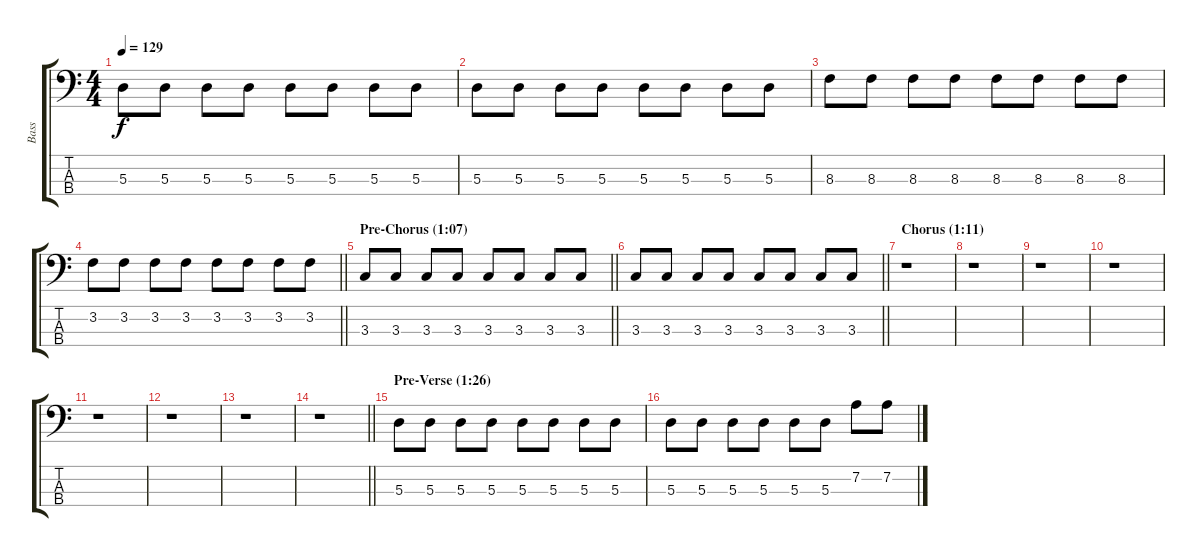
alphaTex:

\track ("Bass" "Bass") {instrument electricbassfinger}
\staff {score tabs}
\tuning (G2 D2 A1 E1) {hide}
\ts (4 4)
\tempo 129
\clef f4
\ks c
5.3.8{dy f} 5.3.8 5.3.8 5.3.8 5.3.8 5.3.8 5.3.8 5.3.8 |
5.3.8 5.3.8 5.3.8 5.3.8 5.3.8 5.3.8 5.3.8 5.3.8 |
8.3.8 8.3.8 8.3.8 8.3.8 8.3.8 8.3.8 8.3.8 8.3.8 |
\barLineRight lightlight
3.2.8 3.2.8 3.2.8 3.2.8 3.2.8 3.2.8 3.2.8 3.2.8 |
\section ("" "Pre-Chorus (1:07)")
\barLineRight lightlight
3.3.8 3.3.8 3.3.8 3.3.8 3.3.8 3.3.8 3.3.8 3.3.8 |
\barLineRight lightlight
3.3.8 3.3.8 3.3.8 3.3.8 3.3.8 3.3.8 3.3.8 3.3.8 |
\section ("" "Chorus (1:11)")
r.1 |
r.1 |
r.1 |
r.1 |
r.1 |
r.1 |
r.1 |
\barLineRight lightlight
r.1 |
\section ("" "Pre-Verse (1:26)")
5.3.8 5.3.8 5.3.8 5.3.8 5.3.8 5.3.8 5.3.8 5.3.8 |
5.3.8 5.3.8 5.3.8 5.3.8 5.3.8 5.3.8 7.2.8 7.2.8
